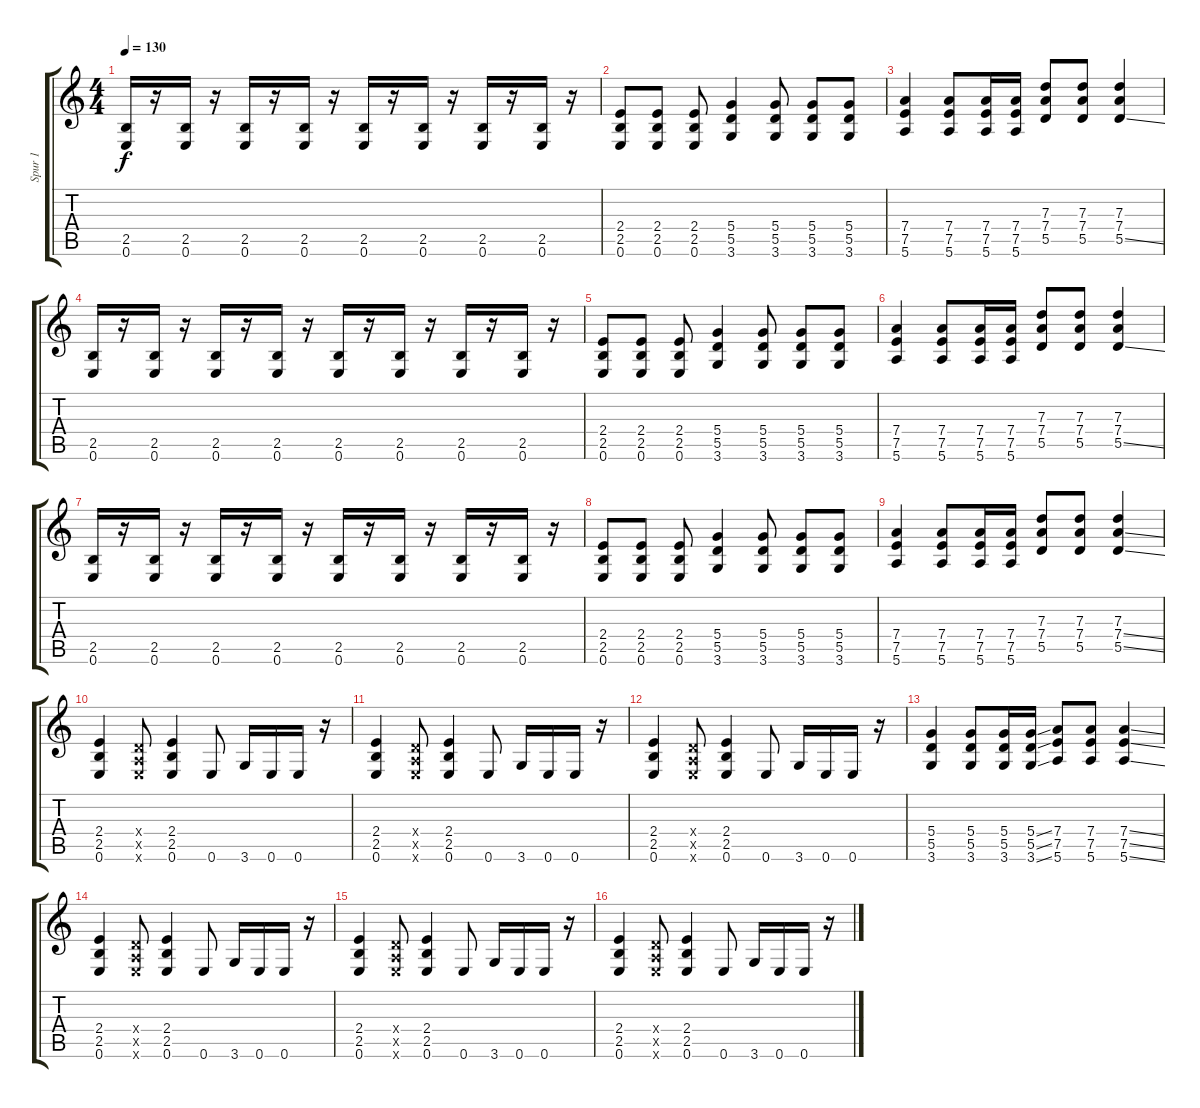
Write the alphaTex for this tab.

\track ("Spur 1" "Spur 1") {instrument overdrivenguitar}
\staff {score tabs}
\tuning (E4 B3 G3 D3 A2 E2) {hide}
\ts (4 4)
\tempo 130
\clef g2
\ks c
(2.5 0.6).16{dy f} r.16 (2.5 0.6).16 r.16 (2.5 0.6).16 r.16 (2.5 0.6).16 r.16 (2.5 0.6).16 r.16 (2.5 0.6).16 r.16 (2.5 0.6).16 r.16 (2.5 0.6).16 r.16 |
(2.4 2.5 0.6).8 (2.4 2.5 0.6).8 (2.4 2.5 0.6).8 (5.4 5.5 3.6).4 (5.4 5.5 3.6).8 (5.4 5.5 3.6).8 (5.4 5.5 3.6).8 |
(7.4 7.5 5.6).4 (7.4 7.5 5.6).8 (7.4 7.5 5.6).16 (7.4 7.5 5.6).16 (7.3 7.4 5.5).8 (7.3 7.4 5.5).8 (7.3 7.4 5.5{ss}).4 |
(2.5 0.6).16 r.16 (2.5 0.6).16 r.16 (2.5 0.6).16 r.16 (2.5 0.6).16 r.16 (2.5 0.6).16 r.16 (2.5 0.6).16 r.16 (2.5 0.6).16 r.16 (2.5 0.6).16 r.16 |
(2.4 2.5 0.6).8 (2.4 2.5 0.6).8 (2.4 2.5 0.6).8 (5.4 5.5 3.6).4 (5.4 5.5 3.6).8 (5.4 5.5 3.6).8 (5.4 5.5 3.6).8 |
(7.4 7.5 5.6).4 (7.4 7.5 5.6).8 (7.4 7.5 5.6).16 (7.4 7.5 5.6).16 (7.3 7.4 5.5).8 (7.3 7.4 5.5).8 (7.3 7.4 5.5{ss}).4 |
(2.5 0.6).16 r.16 (2.5 0.6).16 r.16 (2.5 0.6).16 r.16 (2.5 0.6).16 r.16 (2.5 0.6).16 r.16 (2.5 0.6).16 r.16 (2.5 0.6).16 r.16 (2.5 0.6).16 r.16 |
(2.4 2.5 0.6).8 (2.4 2.5 0.6).8 (2.4 2.5 0.6).8 (5.4 5.5 3.6).4 (5.4 5.5 3.6).8 (5.4 5.5 3.6).8 (5.4 5.5 3.6).8 |
(7.4 7.5 5.6).4 (7.4 7.5 5.6).8 (7.4 7.5 5.6).16 (7.4 7.5 5.6).16 (7.3 7.4 5.5).8 (7.3 7.4 5.5).8 (7.3 7.4{ss} 5.5{ss}).4 |
(2.4 2.5 0.6).4 (0.4{x} 0.5{x} 0.6{x}).8 (2.4 2.5 0.6).4 0.6.8 3.6.16 0.6.16 0.6.16 r.16 |
(2.4 2.5 0.6).4 (0.4{x} 0.5{x} 0.6{x}).8 (2.4 2.5 0.6).4 0.6.8 3.6.16 0.6.16 0.6.16 r.16 |
(2.4 2.5 0.6).4 (0.4{x} 0.5{x} 0.6{x}).8 (2.4 2.5 0.6).4 0.6.8 3.6.16 0.6.16 0.6.16 r.16 |
(5.4 5.5 3.6).4 (5.4 5.5 3.6).8 (5.4 5.5 3.6).16 (5.4{ss} 5.5{ss} 3.6{ss}).16 (7.4 7.5 5.6).8 (7.4 7.5 5.6).8 (7.4{ss} 7.5{ss} 5.6{ss}).4 |
(2.4 2.5 0.6).4 (0.4{x} 0.5{x} 0.6{x}).8 (2.4 2.5 0.6).4 0.6.8 3.6.16 0.6.16 0.6.16 r.16 |
(2.4 2.5 0.6).4 (0.4{x} 0.5{x} 0.6{x}).8 (2.4 2.5 0.6).4 0.6.8 3.6.16 0.6.16 0.6.16 r.16 |
(2.4 2.5 0.6).4 (0.4{x} 0.5{x} 0.6{x}).8 (2.4 2.5 0.6).4 0.6.8 3.6.16 0.6.16 0.6.16 r.16
